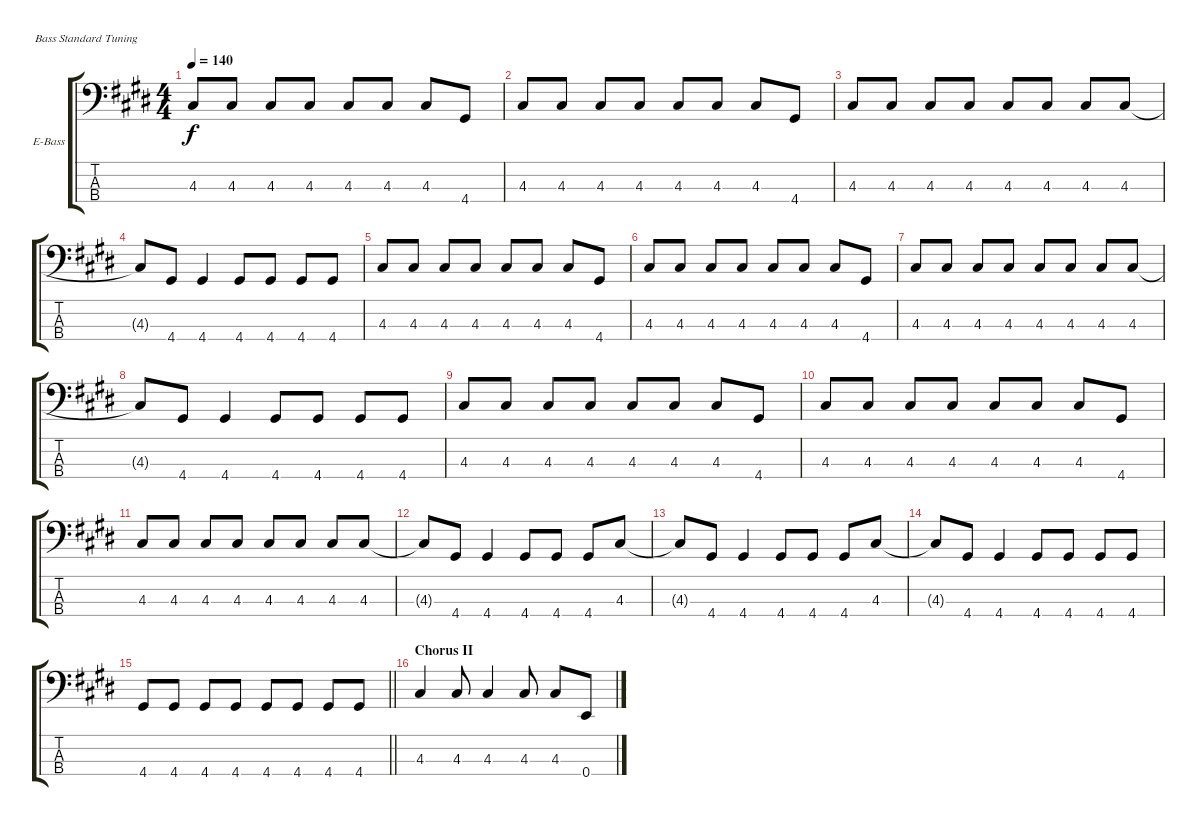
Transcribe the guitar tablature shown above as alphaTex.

\bracketExtendMode groupsimilarinstruments
\firstSystemTrackNameOrientation horizontal
\otherSystemsTrackNameOrientation horizontal
\track ("Mike [Bass]" "E-Bass") {instrument electricbasspick}
\staff {score tabs}
\tuning (G2 D2 A1 E1)
\ts (4 4)
\tempo 140
\clef f4
\ks e
4.3.8{dy f} 4.3.8 4.3.8 4.3.8 4.3.8 4.3.8 4.3.8 4.4.8 |
4.3.8 4.3.8 4.3.8 4.3.8 4.3.8 4.3.8 4.3.8 4.4.8 |
4.3.8 4.3.8 4.3.8 4.3.8 4.3.8 4.3.8 4.3.8 4.3.8 |
4.3{t}.8 4.4.8 4.4.4 4.4.8 4.4.8 4.4.8 4.4.8 |
4.3.8 4.3.8 4.3.8 4.3.8 4.3.8 4.3.8 4.3.8 4.4.8 |
4.3.8 4.3.8 4.3.8 4.3.8 4.3.8 4.3.8 4.3.8 4.4.8 |
4.3.8 4.3.8 4.3.8 4.3.8 4.3.8 4.3.8 4.3.8 4.3.8 |
4.3{t}.8 4.4.8 4.4.4 4.4.8 4.4.8 4.4.8 4.4.8 |
4.3.8 4.3.8 4.3.8 4.3.8 4.3.8 4.3.8 4.3.8 4.4.8 |
4.3.8 4.3.8 4.3.8 4.3.8 4.3.8 4.3.8 4.3.8 4.4.8 |
4.3.8 4.3.8 4.3.8 4.3.8 4.3.8 4.3.8 4.3.8 4.3.8 |
4.3{t}.8 4.4.8 4.4.4 4.4.8 4.4.8 4.4.8 4.3.8 |
4.3{t}.8 4.4.8 4.4.4 4.4.8 4.4.8 4.4.8 4.3.8 |
4.3{t}.8 4.4.8 4.4.4 4.4.8 4.4.8 4.4.8 4.4.8 |
\barLineRight lightlight
4.4.8 4.4.8 4.4.8 4.4.8 4.4.8 4.4.8 4.4.8 4.4.8 |
\section ("" "Chorus II")
4.3.4 4.3.8 4.3.4 4.3.8 4.3.8 0.4.8
